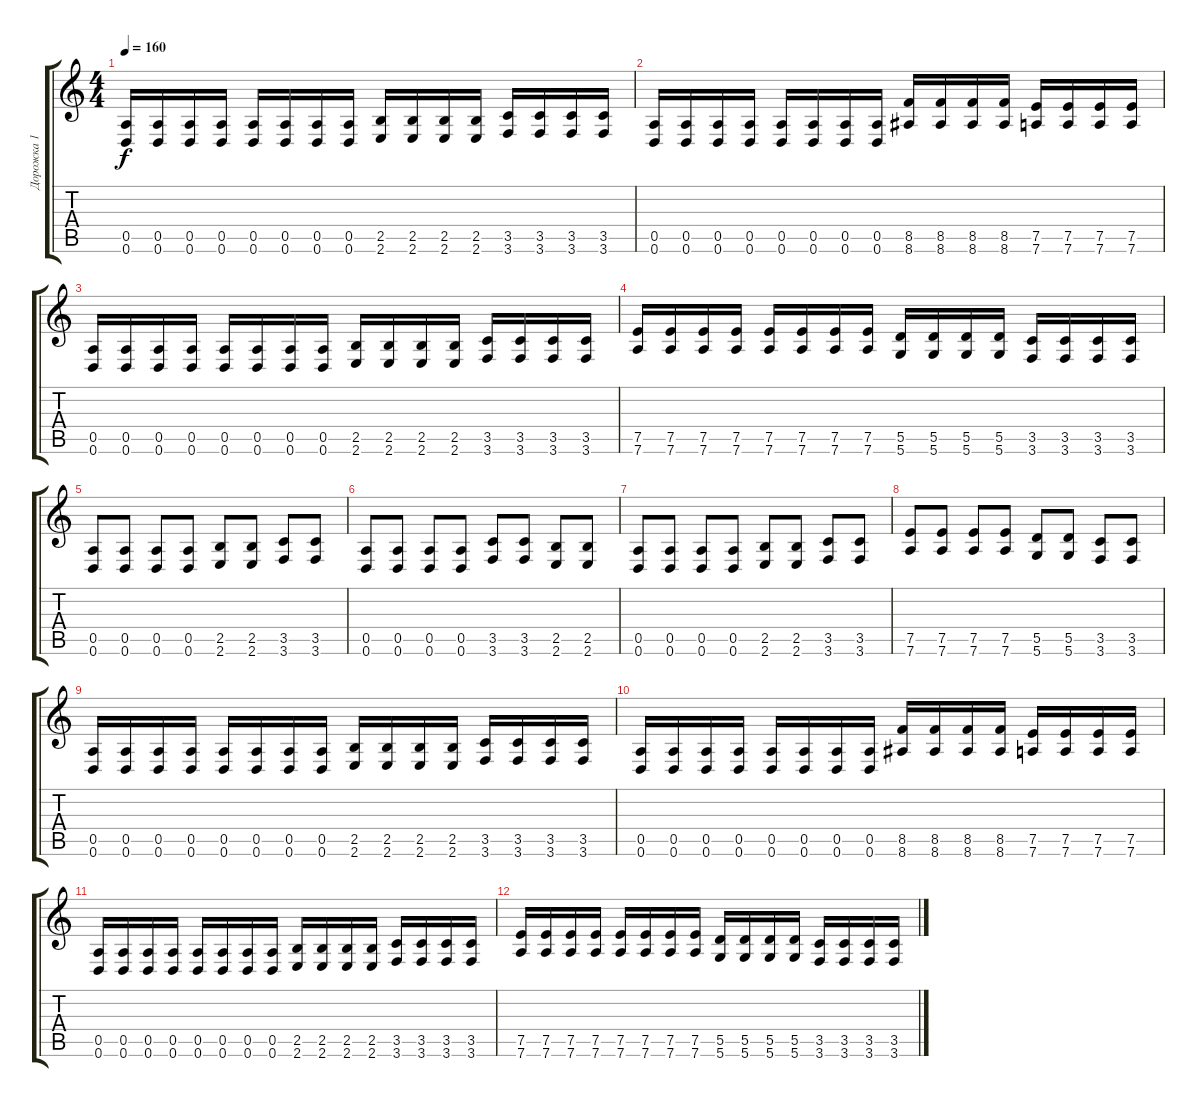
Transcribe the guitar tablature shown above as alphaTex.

\track ("Дорожка 1" "Дорожка 1") {instrument overdrivenguitar}
\staff {score tabs}
\tuning (E4 B3 G3 D3 A2 D2) {hide}
\ts (4 4)
\tempo 160
\clef g2
\ks c
(0.5 0.6).16{dy f} (0.5 0.6).16 (0.5 0.6).16 (0.5 0.6).16 (0.5 0.6).16 (0.5 0.6).16 (0.5 0.6).16 (0.5 0.6).16 (2.5 2.6).16 (2.5 2.6).16 (2.5 2.6).16 (2.5 2.6).16 (3.5 3.6).16 (3.5 3.6).16 (3.5 3.6).16 (3.5 3.6).16 |
(0.5 0.6).16 (0.5 0.6).16 (0.5 0.6).16 (0.5 0.6).16 (0.5 0.6).16 (0.5 0.6).16 (0.5 0.6).16 (0.5 0.6).16 (8.5 8.6).16 (8.5 8.6).16 (8.5 8.6).16 (8.5 8.6).16 (7.5 7.6).16 (7.5 7.6).16 (7.5 7.6).16 (7.5 7.6).16 |
(0.5 0.6).16 (0.5 0.6).16 (0.5 0.6).16 (0.5 0.6).16 (0.5 0.6).16 (0.5 0.6).16 (0.5 0.6).16 (0.5 0.6).16 (2.5 2.6).16 (2.5 2.6).16 (2.5 2.6).16 (2.5 2.6).16 (3.5 3.6).16 (3.5 3.6).16 (3.5 3.6).16 (3.5 3.6).16 |
(7.5 7.6).16 (7.5 7.6).16 (7.5 7.6).16 (7.5 7.6).16 (7.5 7.6).16 (7.5 7.6).16 (7.5 7.6).16 (7.5 7.6).16 (5.5 5.6).16 (5.5 5.6).16 (5.5 5.6).16 (5.5 5.6).16 (3.5 3.6).16 (3.5 3.6).16 (3.5 3.6).16 (3.5 3.6).16 |
(0.5 0.6).8 (0.5 0.6).8 (0.5 0.6).8 (0.5 0.6).8 (2.5 2.6).8 (2.5 2.6).8 (3.5 3.6).8 (3.5 3.6).8 |
(0.5 0.6).8 (0.5 0.6).8 (0.5 0.6).8 (0.5 0.6).8 (3.5 3.6).8 (3.5 3.6).8 (2.5 2.6).8 (2.5 2.6).8 |
(0.5 0.6).8 (0.5 0.6).8 (0.5 0.6).8 (0.5 0.6).8 (2.5 2.6).8 (2.5 2.6).8 (3.5 3.6).8 (3.5 3.6).8 |
(7.5 7.6).8 (7.5 7.6).8 (7.5 7.6).8 (7.5 7.6).8 (5.5 5.6).8 (5.5 5.6).8 (3.5 3.6).8 (3.5 3.6).8 |
(0.5 0.6).16 (0.5 0.6).16 (0.5 0.6).16 (0.5 0.6).16 (0.5 0.6).16 (0.5 0.6).16 (0.5 0.6).16 (0.5 0.6).16 (2.5 2.6).16 (2.5 2.6).16 (2.5 2.6).16 (2.5 2.6).16 (3.5 3.6).16 (3.5 3.6).16 (3.5 3.6).16 (3.5 3.6).16 |
(0.5 0.6).16 (0.5 0.6).16 (0.5 0.6).16 (0.5 0.6).16 (0.5 0.6).16 (0.5 0.6).16 (0.5 0.6).16 (0.5 0.6).16 (8.5 8.6).16 (8.5 8.6).16 (8.5 8.6).16 (8.5 8.6).16 (7.5 7.6).16 (7.5 7.6).16 (7.5 7.6).16 (7.5 7.6).16 |
(0.5 0.6).16 (0.5 0.6).16 (0.5 0.6).16 (0.5 0.6).16 (0.5 0.6).16 (0.5 0.6).16 (0.5 0.6).16 (0.5 0.6).16 (2.5 2.6).16 (2.5 2.6).16 (2.5 2.6).16 (2.5 2.6).16 (3.5 3.6).16 (3.5 3.6).16 (3.5 3.6).16 (3.5 3.6).16 |
(7.5 7.6).16 (7.5 7.6).16 (7.5 7.6).16 (7.5 7.6).16 (7.5 7.6).16 (7.5 7.6).16 (7.5 7.6).16 (7.5 7.6).16 (5.5 5.6).16 (5.5 5.6).16 (5.5 5.6).16 (5.5 5.6).16 (3.5 3.6).16 (3.5 3.6).16 (3.5 3.6).16 (3.5 3.6).16
